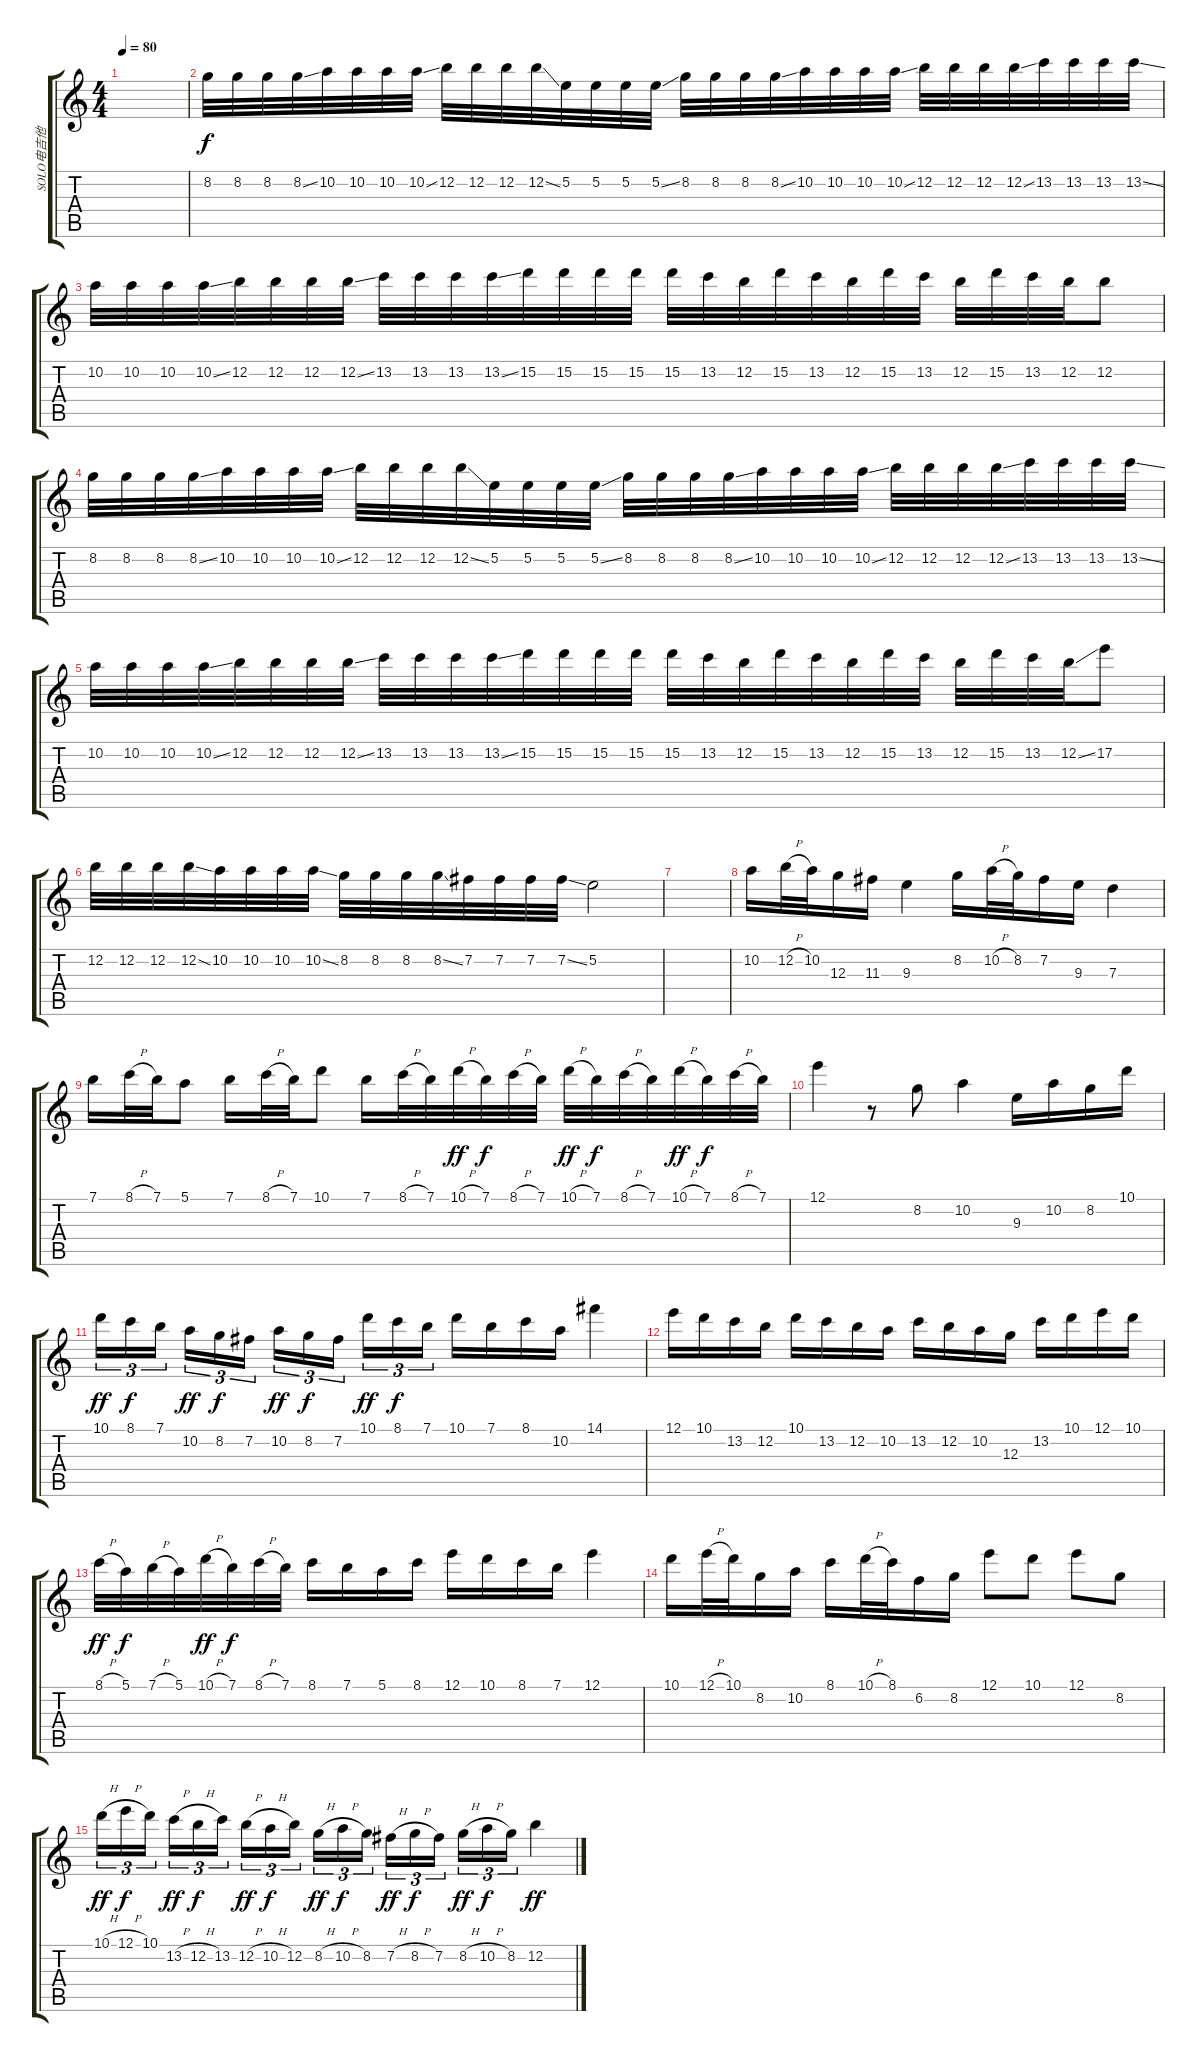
\track ("SOLO电吉他" "SOLO电吉他") {instrument distortionguitar}
\staff {score tabs}
\tuning (E4 B3 G3 D3 A2 E2) {hide}
\ts (4 4)
\tempo 80
\clef g2
\ks c
|
8.2.32 8.2.32 8.2.32 8.2{ss}.32 10.2.32 10.2.32 10.2.32 10.2{ss}.32 12.2.32 12.2.32 12.2.32 12.2{ss}.32 5.2.32 5.2.32 5.2.32 5.2{ss}.32 8.2.32 8.2.32 8.2.32 8.2{ss}.32 10.2.32 10.2.32 10.2.32 10.2{ss}.32 12.2.32 12.2.32 12.2.32 12.2{ss}.32 13.2.32 13.2.32 13.2.32 13.2{ss}.32 |
10.2.32 10.2.32 10.2.32 10.2{ss}.32 12.2.32 12.2.32 12.2.32 12.2{ss}.32 13.2.32 13.2.32 13.2.32 13.2{ss}.32 15.2.32 15.2.32 15.2.32 15.2.32 15.2.32 13.2.32 12.2.32 15.2.32 13.2.32 12.2.32 15.2.32 13.2.32 12.2.32 15.2.32 13.2.32 12.2.32 12.2.8 |
8.2.32 8.2.32 8.2.32 8.2{ss}.32 10.2.32 10.2.32 10.2.32 10.2{ss}.32 12.2.32 12.2.32 12.2.32 12.2{ss}.32 5.2.32 5.2.32 5.2.32 5.2{ss}.32 8.2.32 8.2.32 8.2.32 8.2{ss}.32 10.2.32 10.2.32 10.2.32 10.2{ss}.32 12.2.32 12.2.32 12.2.32 12.2{ss}.32 13.2.32 13.2.32 13.2.32 13.2{ss}.32 |
10.2.32 10.2.32 10.2.32 10.2{ss}.32 12.2.32 12.2.32 12.2.32 12.2{ss}.32 13.2.32 13.2.32 13.2.32 13.2{ss}.32 15.2.32 15.2.32 15.2.32 15.2.32 15.2.32 13.2.32 12.2.32 15.2.32 13.2.32 12.2.32 15.2.32 13.2.32 12.2.32 15.2.32 13.2.32 12.2{ss}.32 17.2.8 |
12.2.32 12.2.32 12.2.32 12.2{ss}.32 10.2.32 10.2.32 10.2.32 10.2{ss}.32 8.2.32 8.2.32 8.2.32 8.2{ss}.32 7.2.32 7.2.32 7.2.32 7.2{ss}.32 5.2.2 |
|
10.2.16 12.2{h}.32 10.2.32 12.3.16 11.3.16 9.3.4 8.2.16 10.2{h}.32 8.2.32 7.2.16 9.3.16 7.3.4 |
7.1.16 8.1{h}.32 7.1.32 5.1.8 7.1.16 8.1{h}.32 7.1.32 10.1.8 7.1.16 8.1{h}.32 7.1.32 10.1{h}.32{dy ff} 7.1.32{dy f} 8.1{h}.32 7.1.32 10.1{h}.32{dy ff} 7.1.32{dy f} 8.1{h}.32 7.1.32 10.1{h}.32{dy ff} 7.1.32{dy f} 8.1{h}.32 7.1.32 |
12.1.4 r.8 8.2.8 10.2.4 9.3.16 10.2.16 8.2.16 10.1.16 |
10.1.16{tu (3 2) dy ff} 8.1.16{tu (3 2) dy f} 7.1.16{tu (3 2)} 10.2.16{tu (3 2) dy ff} 8.2.16{tu (3 2) dy f} 7.2.16{tu (3 2)} 10.2.16{tu (3 2) dy ff} 8.2.16{tu (3 2) dy f} 7.2.16{tu (3 2)} 10.1.16{tu (3 2) dy ff} 8.1.16{tu (3 2) dy f} 7.1.16{tu (3 2)} 10.1.16 7.1.16 8.1.16 10.2.16 14.1.4 |
12.1.16 10.1.16 13.2.16 12.2.16 10.1.16 13.2.16 12.2.16 10.2.16 13.2.16 12.2.16 10.2.16 12.3.16 13.2.16 10.1.16 12.1.16 10.1.16 |
8.1{h}.32{dy ff} 5.1.32{dy f} 7.1{h}.32 5.1.32 10.1{h}.32{dy ff} 7.1.32{dy f} 8.1{h}.32 7.1.32 8.1.16 7.1.16 5.1.16 8.1.16 12.1.16 10.1.16 8.1.16 7.1.16 12.1.4 |
10.1.16 12.1{h}.32 10.1.32 8.2.16 10.2.16 8.1.16 10.1{h}.32 8.1.32 6.2.16 8.2.16 12.1.8 10.1.8 12.1.8 8.2.8 |
10.1{h}.16{tu (3 2) dy ff} 12.1{h}.16{tu (3 2) dy f} 10.1.16{tu (3 2)} 13.2{h}.16{tu (3 2) dy ff} 12.2{h}.16{tu (3 2) dy f} 13.2.16{tu (3 2)} 12.2{h}.16{tu (3 2) dy ff} 10.2{h}.16{tu (3 2) dy f} 12.2.16{tu (3 2)} 8.2{h}.16{tu (3 2) dy ff} 10.2{h}.16{tu (3 2) dy f} 8.2.16{tu (3 2)} 7.2{h}.16{tu (3 2) dy ff} 8.2{h}.16{tu (3 2) dy f} 7.2.16{tu (3 2)} 8.2{h}.16{tu (3 2) dy ff} 10.2{h}.16{tu (3 2) dy f} 8.2.16{tu (3 2)} 12.2.4{dy ff}
